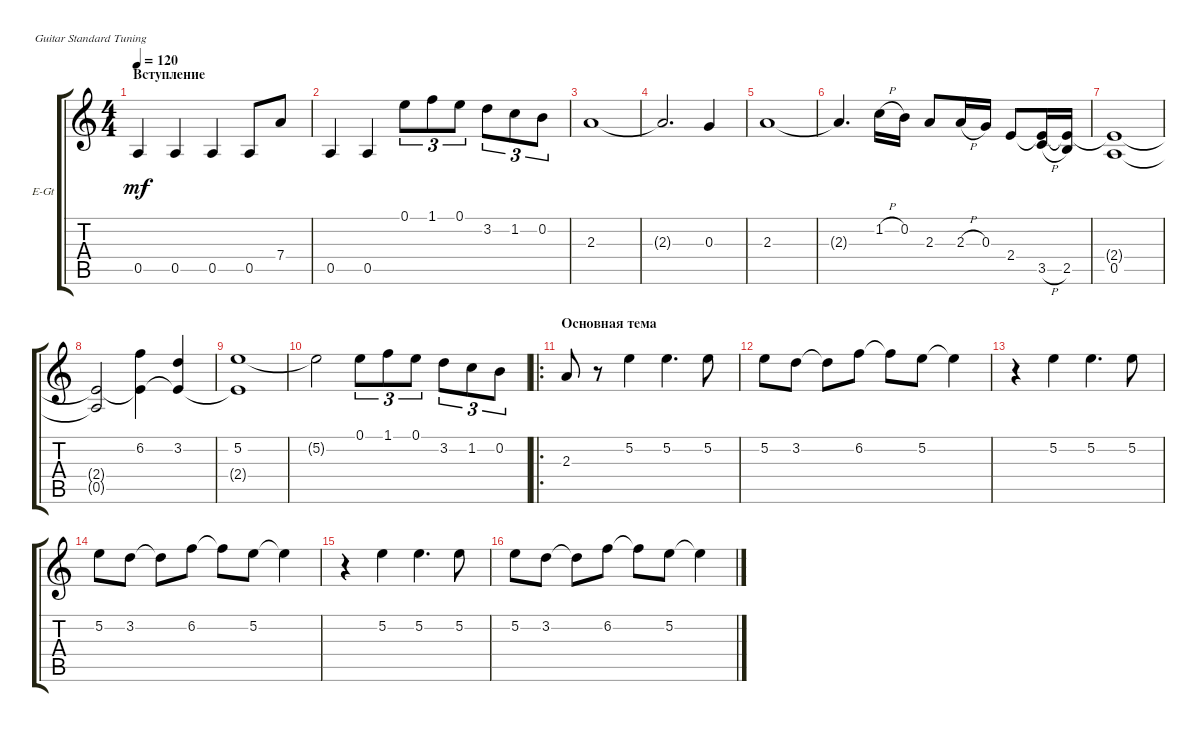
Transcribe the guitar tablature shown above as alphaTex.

\defaultSystemsLayout 4
\bracketExtendMode groupsimilarinstruments
\firstSystemTrackNameOrientation horizontal
\otherSystemsTrackNameOrientation horizontal
\track ("Electric Guitar" "E-Gt") {instrument distortionguitar}
\staff {score tabs}
\tuning (E4 B3 G3 D3 A2 E2)
\ts (4 4)
\section ("" "Вступление")
\tempo 120
\clef g2
\scale
0.487395
\ks c
0.5.4{dy mf instrument distortionguitar} 0.5.4 0.5.4 0.5.8 7.4.8 |
\scale
0.256303 0.5.4 0.5.4 0.1.8{tu (3 2)} 1.1.8{tu (3 2)} 0.1.8{tu (3 2)} 3.2.8{tu (3 2)} 1.2.8{tu (3 2)} 0.2.8{tu (3 2)} |
\scale
0.256303 2.3.1 |
\scale
0.333333 2.3{t}.2{d} 0.3.4 |
\scale
0.333333 2.3.1 |
\scale
0.333333 2.3{t}.4{d} 1.2{h}.16 0.2.16 2.3.8 2.3{h}.16 0.3.16 2.4.8 (3.5{h} 2.4{t}).16 (2.5 2.4{t}).16 |
\scale
0.333333 (0.5 2.4{t}).1 |
\scale
0.333333 (0.5{t} 2.4{t}).2 (6.2 2.4{t}).4 (3.2 2.4{t}).4 |
\scale
0.333333 (5.2 2.4{t}).1 |
\scale
0.312821 5.2{t}.2 0.1.8{tu (3 2)} 1.1.8{tu (3 2)} 0.1.8{tu (3 2)} 3.2.8{tu (3 2)} 1.2.8{tu (3 2)} 0.2.8{tu (3 2)} |
\ro
\section ("" "Основная тема")
\scale
0.374359 2.3.8 r.8 5.2.4 5.2.4{d} 5.2.8 |
\scale
0.312821 5.2.8 3.2.8 3.2{t}.8 6.2.8 6.2{t}.8 5.2.8 5.2{t}.4 |
\scale
0.333333 r.4 5.2.4 5.2.4{d} 5.2.8 |
\scale
0.333333 5.2.8 3.2.8 3.2{t}.8 6.2.8 6.2{t}.8 5.2.8 5.2{t}.4 |
\scale
0.333333 r.4 5.2.4 5.2.4{d} 5.2.8 |
\scale
0.333333 5.2.8 3.2.8 3.2{t}.8 6.2.8 6.2{t}.8 5.2.8 5.2{t}.4
